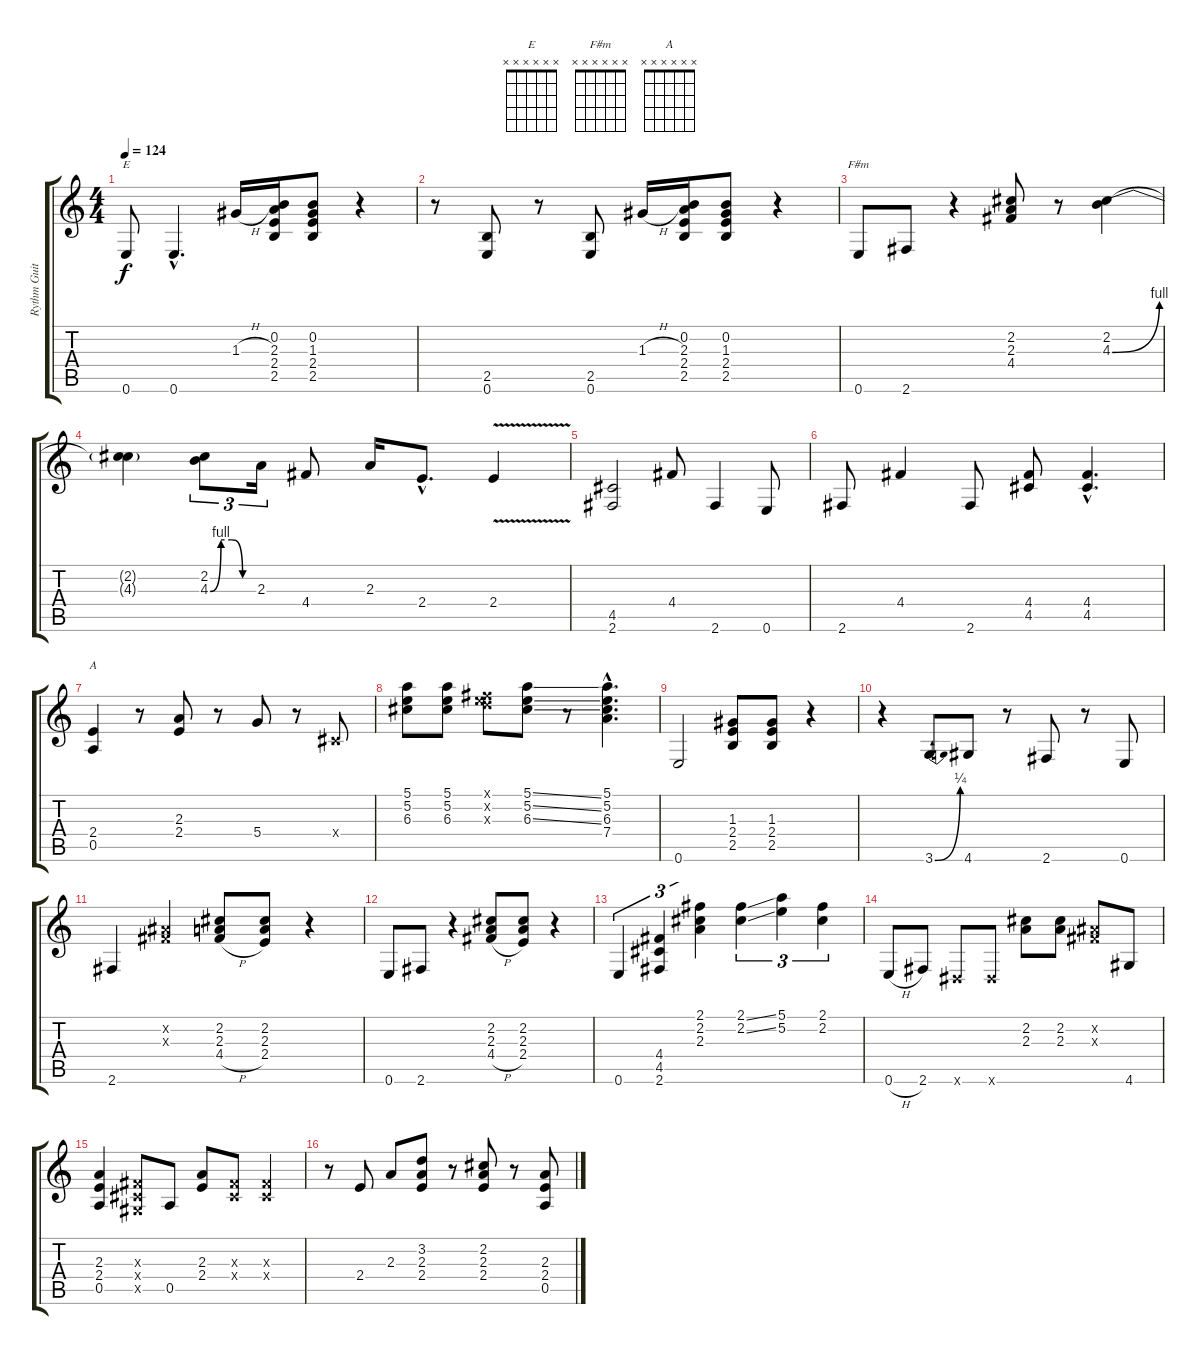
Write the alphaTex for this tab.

\track ("Rythm Guitar (Gilmour)" "Rythm Guit") {instrument electricguitarjazz}
\staff {score tabs}
\tuning (E4 B3 G3 D3 A2 E2) {hide}
\chord ("E" x x x x x x)
\chord ("F#m" x x x x x x)
\chord ("A" x x x x x x)
\ts (4 4)
\tempo 124
\clef g2
\ks c
0.6.8{ch "E" dy f} 0.6{hac}.4{d} 1.3{h}.16 (0.2 2.3 2.4 2.5).16 (0.2 1.3 2.4 2.5).8 r.4 |
r.8 (2.5 0.6).8 r.8 (2.5 0.6).8 1.3{h}.16 (0.2 2.3 2.4 2.5).16 (0.2 1.3 2.4 2.5).8 r.4 |
0.6.8{ch "F#m"} 2.6.8 r.4 (2.2 2.3 4.4).8 r.8 (2.2 4.3{be (bend 0 0 60 4)}).4 |
(2.2{t} 4.3{t}).4 (2.2 4.3{be (custom 0 0 15 4 30 4 45 0 60 0)}).8{tu (3 2)} 2.3.16{tu (3 2)} 4.4.8 2.3.16 2.4{hac}.8{d} 2.4{v}.4 |
(4.5 2.6).2 4.4.8 2.6.4 0.6.8 |
2.6.8 4.4.4 2.6.8 (4.4 4.5).8 (4.4{hac} 4.5{hac}).4{d} |
(2.4 0.5).4{ch "A"} r.8 (2.3 2.4).8 r.8 5.4.8 r.8 -1.4{x}.8 |
(5.1 5.2 6.3).8 (5.1 5.2 6.3).8 (0.1{x} 7.2{x} 7.3{x}).8 (5.1{ss} 5.2{ss} 6.3{ss}).8 r.8 (5.1{hac} 5.2{hac} 6.3{hac} 7.4{hac}).4{d} |
0.6.2 (1.3 2.4 2.5).8 (1.3 2.4 2.5).8 r.4 |
r.4 3.6{be (bend 0 0 60 1)}.8 4.6.8 r.8 2.6.8 r.8 0.6.8 |
2.6.4 (-1.2{x} -1.3{x}).4 (2.2 2.3 4.4{h}).8 (2.2 2.3 2.4).8 r.4 |
0.6.8 2.6.8 r.4 (2.2 2.3 4.4{h}).8 (2.2 2.3 2.4).8 r.4 |
0.6.4{tu (3 2)} (4.4 4.5 2.6).4{tu (3 2)} (2.1 2.2 2.3).4{tu (3 2)} (2.1{ss} 2.2{ss}).4{tu (3 2)} (5.1 5.2).4{tu (3 2)} (2.1 2.2).4{tu (3 2)} |
0.6{h}.8 2.6.8 -1.6{x}.8 -1.6{x}.8 (2.2 2.3).8 (2.2 2.3).8 (-1.2{x} -1.3{x}).8 4.6.8 |
(2.3 2.4 0.5).4 (-1.3{x} -1.4{x} -1.5{x}).8 0.5.8 (2.3 2.4).8 (-1.3{x} -1.4{x}).8 (-1.3{x} -1.4{x}).4 |
r.8 2.4.8 2.3.8 (3.2 2.3 2.4).8 r.8 (2.2 2.3 2.4).8 r.8 (2.3 2.4 0.5).8
